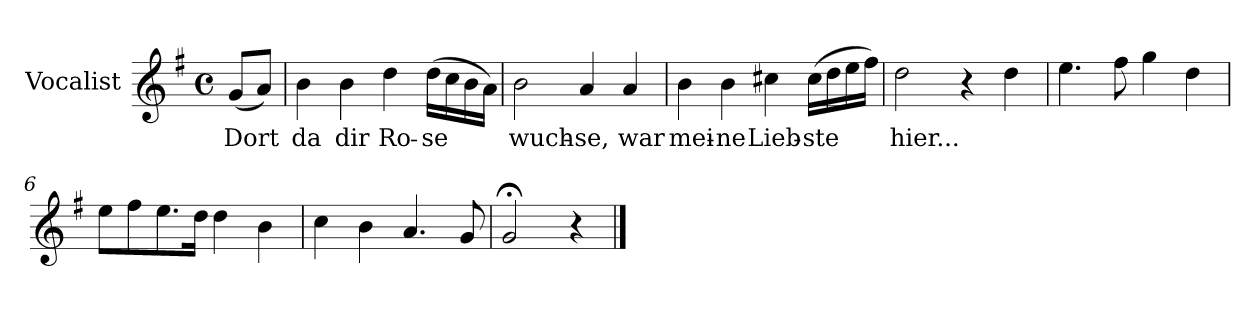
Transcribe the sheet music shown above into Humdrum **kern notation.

**kern	**text
*part1	*part1
*staff1	*staff1
*I"Vocalist	*
*k[f#]	*
*G:	*
*M4/4	*
*met(c)	*
=	=
(8gL	Dort
8aJ)	.
=1	=1
4b	da
4b	dir
4dd	Ro-
(16ddLL	-se
16cc	.
16b	.
16aJJ)	.
=2	=2
2b	wuch-
4a	-se,
4a	war
=3	=3
4b	mei-
4b	-ne
4cc#X	Lieb-
(16cc#LL	-ste
16dd	.
16ee	.
16ff#JJ)	.
=4	=4
2dd	hier...
4r	.
4dd	.
=5	=5
4.ee	.
8ff#	.
4gg	.
4dd	.
=6	=6
8eeL	.
8ff#	.
8.ee	.
16ddJk	.
4dd	.
4b	.
=7	=7
4cc	.
4b	.
4.a	.
8g	.
=8	=8
2g;<	.
4r	.
==	==
*-	*-
